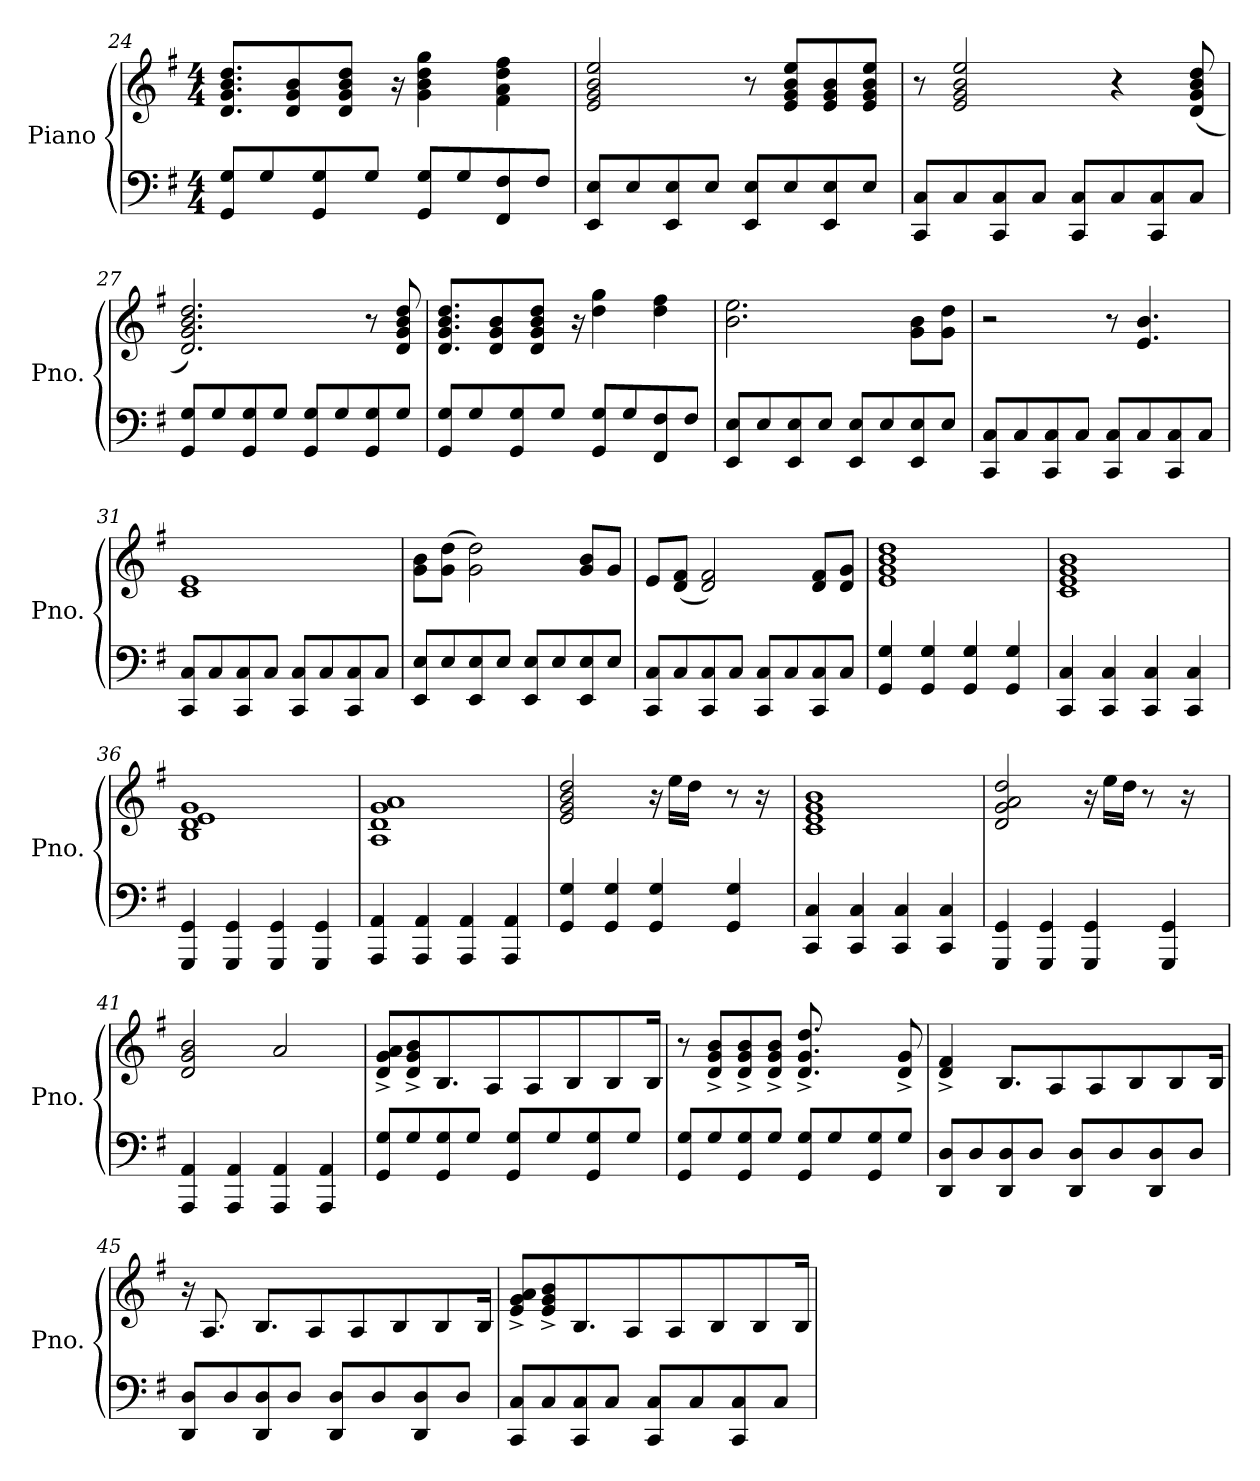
**kern	**kern
*part1	*part1
*staff2	*staff1
*I"Piano	*
*I'Pno.	*
*clefF4	*clefG2
*k[f#]	*k[f#]
*M4/4	*M4/4
=24	=24
8GG/ 8G/L	8.d/ 8.g/ 8.b/ 8.dd/L
8G/	.
.	8d/ 8g/ 8b/
8GG/ 8G/	.
.	8d/ 8g/ 8b/ 8dd/J
8G/J	.
.	16r
8GG/ 8G/L	4g\ 4b\ 4dd\ 4gg\
8G/	.
8FF#/ 8F#/	4f#\ 4a\ 4dd\ 4ff#\
8F#/J	.
=25	=25
8EE/ 8E/L	2e/ 2g/ 2b/ 2ee/
8E/	.
8EE/ 8E/	.
8E/J	.
8EE/ 8E/L	8r
8E/	8e/ 8g/ 8b/ 8ee/L
8EE/ 8E/	8e/ 8g/ 8b/
8E/J	8e/ 8g/ 8b/ 8ee/J
!!LO:PB:g=z
=26	=26
8CC/ 8C/L	8r
8C/	2e/ 2g/ 2b/ 2ee/
8CC/ 8C/	.
8C/J	.
8CC/ 8C/L	.
8C/	4r
8CC/ 8C/	.
8C/J	(8d/ 8g/ 8b/ 8dd/
=27	=27
8GG/ 8G/L	2.d/ 2.g/ 2.b/ 2.dd/)
8G/	.
8GG/ 8G/	.
8G/J	.
8GG/ 8G/L	.
8G/	.
8GG/ 8G/	8r
8G/J	8d/ 8g/ 8b/ 8dd/
=28	=28
8GG/ 8G/L	8.d/ 8.g/ 8.b/ 8.dd/L
8G/	.
.	8d/ 8g/ 8b/
8GG/ 8G/	.
.	8d/ 8g/ 8b/ 8dd/J
8G/J	.
.	16r
8GG/ 8G/L	4dd\ 4gg\
8G/	.
8FF#/ 8F#/	4dd\ 4ff#\
8F#/J	.
=29	=29
8EE/ 8E/L	2.b\ 2.ee\
8E/	.
8EE/ 8E/	.
8E/J	.
8EE/ 8E/L	.
8E/	.
8EE/ 8E/	8g\ 8b\L
8E/J	8g\ 8dd\J
=30	=30
8CC/ 8C/L	2r
8C/	.
8CC/ 8C/	.
8C/J	.
8CC/ 8C/L	8r
8C/	4.e/ 4.b/
8CC/ 8C/	.
8C/J	.
!!LO:LB:g=z
=31	=31
8CC/ 8C/L	1c 1e
8C/	.
8CC/ 8C/	.
8C/J	.
8CC/ 8C/L	.
8C/	.
8CC/ 8C/	.
8C/J	.
=32	=32
8EE/ 8E/L	8g\ 8b\L
8E/	(8g\ 8dd\J
8EE/ 8E/	2g\ 2dd\)
8E/J	.
8EE/ 8E/L	.
8E/	.
8EE/ 8E/	8g/ 8b/L
8E/J	8g/J
=33	=33
8CC/ 8C/L	8e/L
8C/	(8d/ 8f#/J
8CC/ 8C/	2d/ 2f#/)
8C/J	.
8CC/ 8C/L	.
8C/	.
8CC/ 8C/	8d/ 8f#/L
8C/J	8d/ 8g/J
=34	=34
4GG/ 4G/	1e 1g 1b 1dd
4GG/ 4G/	.
4GG/ 4G/	.
4GG/ 4G/	.
=35	=35
4CC/ 4C/	1c 1e 1g 1b
4CC/ 4C/	.
4CC/ 4C/	.
4CC/ 4C/	.
=36	=36
4GGG/ 4GG/	1B 1d 1e 1g
4GGG/ 4GG/	.
4GGG/ 4GG/	.
4GGG/ 4GG/	.
!!LO:LB:g=z
=37	=37
4AAA/ 4AA/	1A 1d 1g 1a
4AAA/ 4AA/	.
4AAA/ 4AA/	.
4AAA/ 4AA/	.
=38	=38
4GG/ 4G/	2e/ 2g/ 2b/ 2dd/
4GG/ 4G/	.
4GG/ 4G/	16r
.	16ee\LL
.	16dd\JJ
.	16ryy
4GG/ 4G/	8r
.	16r
.	16ryy
=39	=39
4CC/ 4C/	1c 1e 1g 1b
4CC/ 4C/	.
4CC/ 4C/	.
4CC/ 4C/	.
=40	=40
4GGG/ 4GG/	2d/ 2g/ 2a/ 2dd/
4GGG/ 4GG/	.
4GGG/ 4GG/	16r
.	16ee\LL
.	16dd\JJ
.	8r
4GGG/ 4GG/	.
.	16r
.	8ryy
=41	=41
4AAA/ 4AA/	2d/ 2g/ 2b/
4AAA/ 4AA/	.
4AAA/ 4AA/	2a/
4AAA/ 4AA/	.
=42	=42
8GG/ 8G/L	8d/^ 8g/^ 8a/^L
8G/	8d/^ 8g/^ 8b/^
8GG/ 8G/	8.B/
8G/J	.
.	8A/
8GG/ 8G/L	.
.	8A/
8G/	.
.	8B/
8GG/ 8G/	.
.	8B/
8G/J	.
.	16B/Jk
!!LO:LB:g=z
=43	=43
8GG/ 8G/L	8r
8G/	8d/^ 8g/^ 8b/^L
8GG/ 8G/	8d/^ 8g/^ 8b/^
8G/J	8d/^ 8g/^ 8b/^J
8GG/ 8G/L	8.d/^ 8.g/^ 8.dd/^
8G/	.
.	16ryy
8GG/ 8G/	8ryy
8G/J	8d/^ 8g/^
=44	=44
8DD/ 8D/L	4d/^ 4f#/^
8D/	.
8DD/ 8D/	8.B/L
8D/J	.
.	8A/
8DD/ 8D/L	.
.	8A/
8D/	.
.	8B/
8DD/ 8D/	.
.	8B/
8D/J	.
.	16B/Jk
=45	=45
8DD/ 8D/L	16r
.	8.A/
8D/	.
8DD/ 8D/	8.B/L
8D/J	.
.	8A/
8DD/ 8D/L	.
.	8A/
8D/	.
.	8B/
8DD/ 8D/	.
.	8B/
8D/J	.
.	16B/Jk
=46	=46
8CC/ 8C/L	8e/^ 8g/^ 8a/^L
8C/	8e/^ 8g/^ 8b/^
8CC/ 8C/	8.B/
8C/J	.
.	8A/
8CC/ 8C/L	.
.	8A/
8C/	.
.	8B/
8CC/ 8C/	.
.	8B/
8C/J	.
.	16B/Jk
=	=
*-	*-
